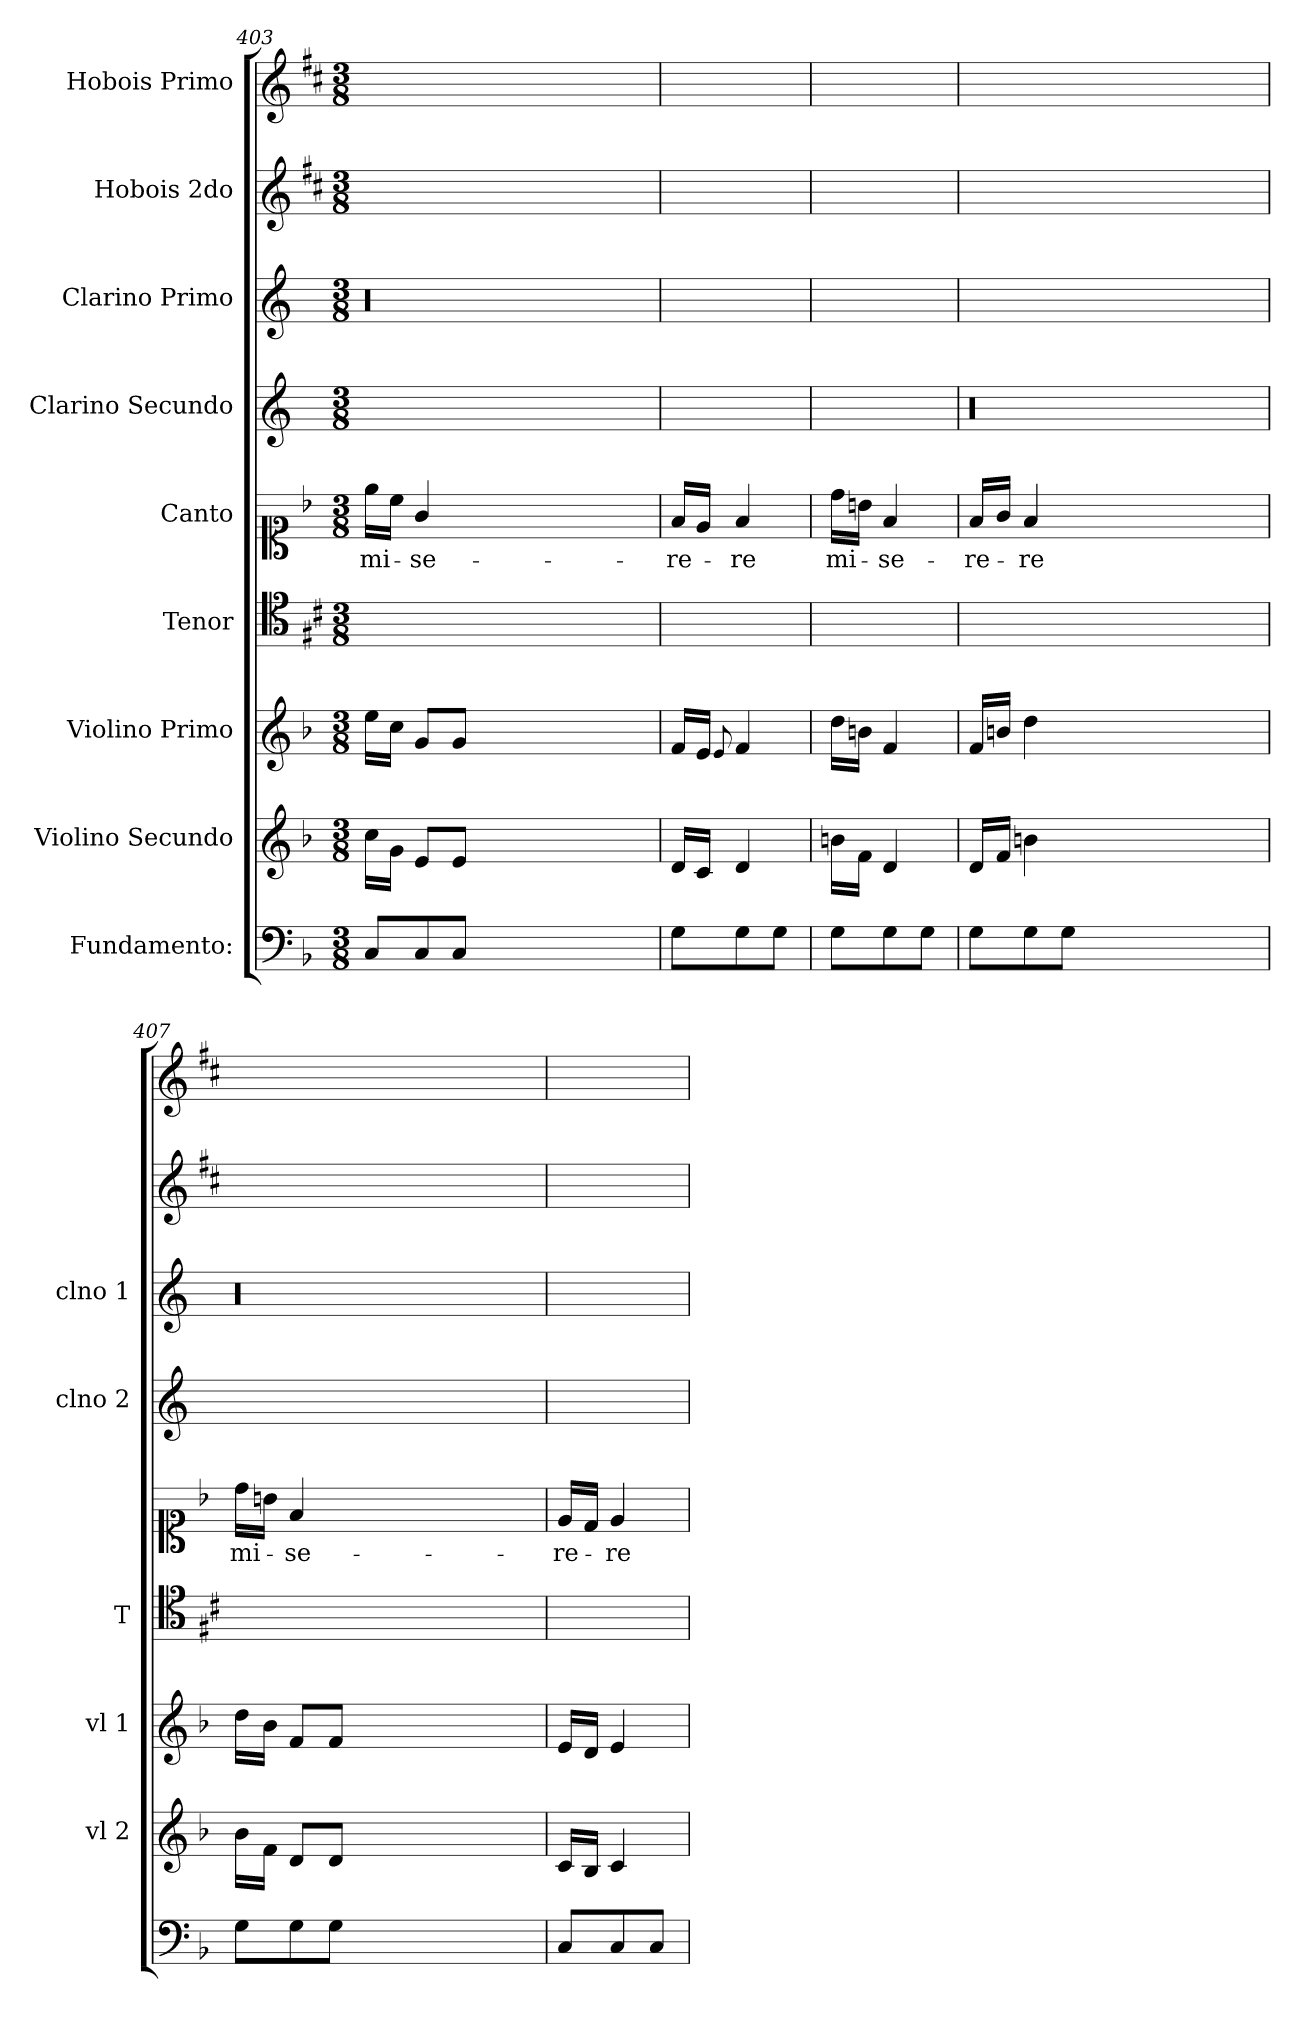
**kern	**kern	**kern	**kern	**kern	**text	**kern	**kern	**kern	**kern
*part9	*part8	*part7	*part6	*part5	*part5	*part4	*part3	*part2	*part1
*staff9	*staff8	*staff7	*staff6	*staff5	*staff5	*staff4	*staff3	*staff2	*staff1
*I"Fundamento:	*I"Violino Secundo	*I"Violino Primo	*I"Tenor	*I"Canto	*	*I"Clarino Secundo	*I"Clarino Primo	*I"Hobois 2do	*I"Hobois Primo
*	*I'vl 2	*I'vl 1	*I'T	*	*	*I'clno 2	*I'clno 1	*	*
*clefF4	*clefG2	*clefG2	*clefC4	*clefC1	*	*clefG2	*clefG2	*clefG2	*clefG2
*	*	*	*	*	*	*ITrd-1c-2	*ITrd-1c-2	*	*
*k[b-]	*k[b-]	*k[b-]	*k[f#c#]	*k[b-]	*	*k[f#c#]	*k[f#c#]	*k[f#c#]	*k[f#c#]
*M3/8	*M3/8	*M3/8	*M3/8	*M3/8	*	*M3/8	*M3/8	*M3/8	*M3/8
=403	=403	=403	=403	=403	=403	=403	=403	=403	=403
!	!	!	!	!	!	!	!LO:N:vis=00	!	!
8C/L	16cc\LL	16ee\LL	4.ryy	16ee\LL	mi-	1.ryy	1.r	4.ryy	4.ryy
.	16g\JJ	16cc\JJ	.	16cc\JJ	.	.	.	.	.
8C/	8e/L	8g/L	.	4g/	-se-	.	.	.	.
8C/J	8e/J	8g/J	.	.	.	.	.	.	.
1ryy	1ryy	1ryy	1ryy	1ryy	.	.	.	1ryy	1ryy
8ryy	8ryy	8ryy	8ryy	8ryy	.	.	.	8ryy	8ryy
=404	=404	=404	=404	=404	=404	=404	=404	=404	=404
8G\L	16d/LL	16f/LL	4.ryy	16f/LL	-re-	4.ryy	4.ryy	4.ryy	4.ryy
.	16c/JJ	16e/JJ	.	16e/JJ	.	.	.	.	.
.	.	8qqe/	.	.	.	.	.	.	.
8G\	4d/	4f/	.	4f/	-re	.	.	.	.
8G\J	.	.	.	.	.	.	.	.	.
=405	=405	=405	=405	=405	=405	=405	=405	=405	=405
8G\L	16bn\LL	16dd\LL	4.ryy	16dd\LL	mi-	4.ryy	4.ryy	4.ryy	4.ryy
.	16f\JJ	16bn\JJ	.	16bn\JJ	.	.	.	.	.
8G\	4d/	4f/	.	4f/	-se-	.	.	.	.
8G\J	.	.	.	.	.	.	.	.	.
=406	=406	=406	=406	=406	=406	=406	=406	=406	=406
!	!	!	!	!	!	!LO:N:vis=00	!	!	!
8G\L	16d/LL	16f/LL	4.ryy	16f/LL	-re-	1.r	1.ryy	4.ryy	4.ryy
.	16f/JJ	16bn/JJ	.	16g/JJ	.	.	.	.	.
8G\	4bn\	4dd\	.	4f/	-re	.	.	.	.
8G\J	.	.	.	.	.	.	.	.	.
1ryy	1ryy	1ryy	1ryy	1ryy	.	.	.	1ryy	1ryy
8ryy	8ryy	8ryy	8ryy	8ryy	.	.	.	8ryy	8ryy
=407	=407	=407	=407	=407	=407	=407	=407	=407	=407
!	!	!	!	!	!	!	!LO:N:vis=00	!	!
8G\L	16b-\LL	16dd\LL	4.ryy	16dd\LL	mi-	1.ryy	1.r	4.ryy	4.ryy
.	16f\JJ	16b-\JJ	.	16bn\JJ	.	.	.	.	.
8G\	8d/L	8f/L	.	4f/	-se-	.	.	.	.
8G\J	8d/J	8f/J	.	.	.	.	.	.	.
1ryy	1ryy	1ryy	1ryy	1ryy	.	.	.	1ryy	1ryy
8ryy	8ryy	8ryy	8ryy	8ryy	.	.	.	8ryy	8ryy
=408	=408	=408	=408	=408	=408	=408	=408	=408	=408
8C/L	16c/LL	16e/LL	4.ryy	16e/LL	-re-	4.ryy	4.ryy	4.ryy	4.ryy
.	16B-/JJ	16d/JJ	.	16d/JJ	.	.	.	.	.
8C/	4c/	4e/	.	4e/	-re	.	.	.	.
8C/J	.	.	.	.	.	.	.	.	.
=	=	=	=	=	=	=	=	=	=
*-	*-	*-	*-	*-	*-	*-	*-	*-	*-
